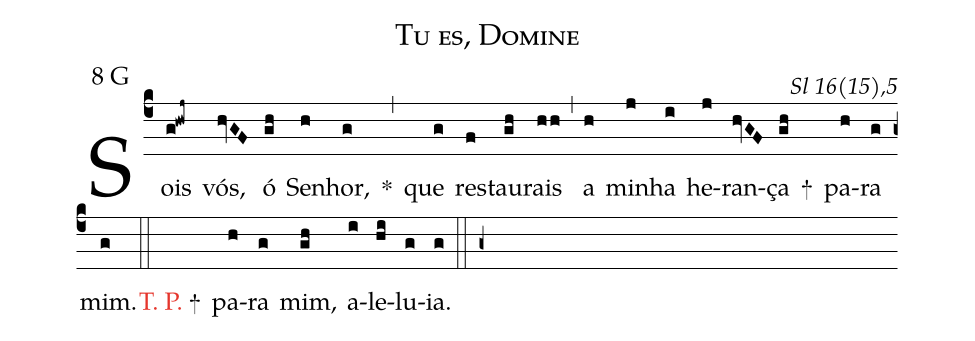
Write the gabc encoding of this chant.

name: Tu es, Domine;
mode: 8;
mode-differentia: G;
commentary: Sl 16(15),5;
%%
(c4)

Sois(g!hwj~) vós,(hvGF) ó(gh) Se(h)nhor,(g) *(,) que(g) res(f)tau(gh)rais(hh) (,) a(h) mi(j)nha(i) he(j)ran(hvGF)ça(gh) +() pa(h)ra(g) mim.(g)

(::)

<nlba><c>T. P.</c> +() pa</nlba>(h)ra(g) mim,(gh) a(i)le(hi)lu(g)ia.(g)

(::)

(g+)
